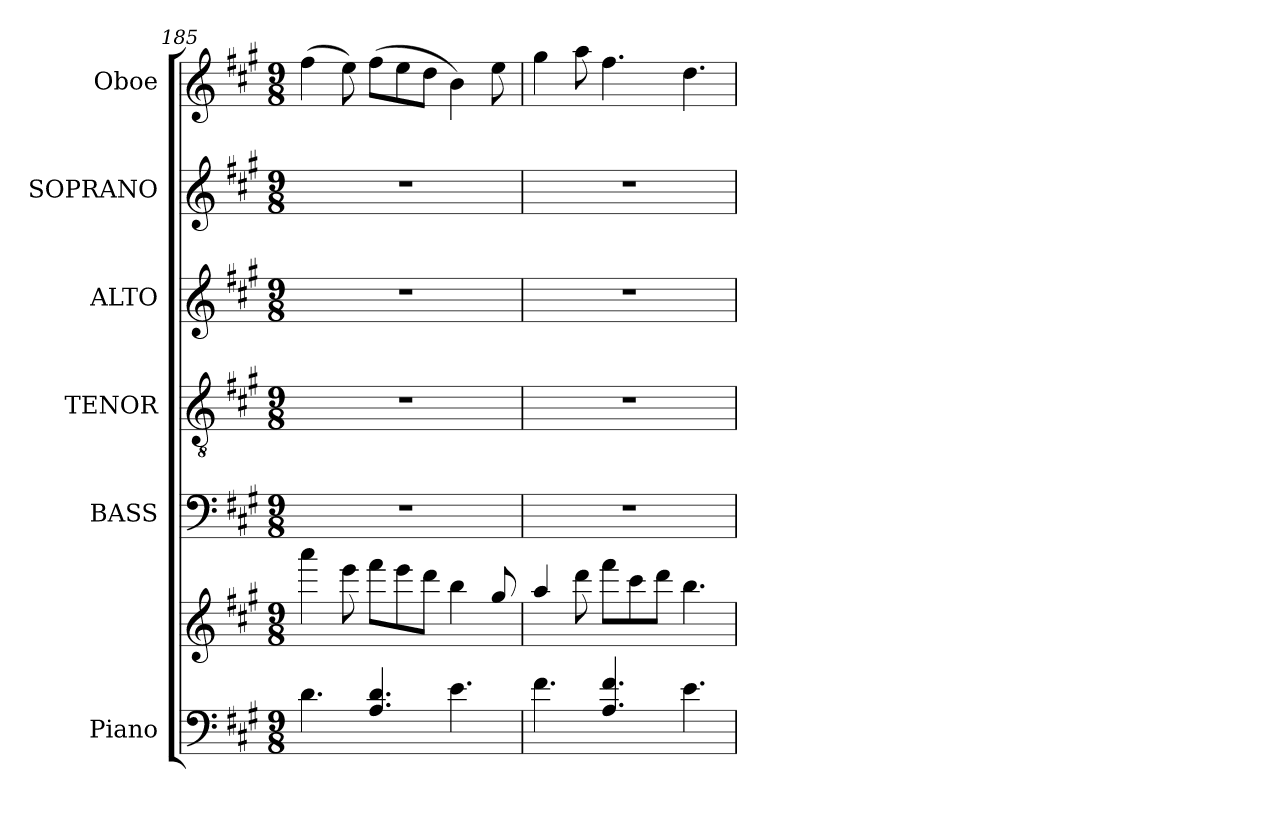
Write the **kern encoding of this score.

**kern	**kern	**kern	**kern	**kern	**kern	**kern
*part6	*part6	*part5	*part4	*part3	*part2	*part1
*staff7	*staff6	*staff5	*staff4	*staff3	*staff2	*staff1
*I"Piano	*	*I"BASS	*I"TENOR	*I"ALTO	*I"SOPRANO	*I"Oboe
*I'Pno.	*	*I'B.	*I'T.	*I'A.	*I'S.	*I'Ob.
*clefF4	*clefG2	*clefF4	*clefGv2	*clefG2	*clefG2	*clefG2
*	*	*	*ITrd7c12	*	*	*
*k[f#c#g#]	*k[f#c#g#]	*k[f#c#g#]	*k[f#c#g#]	*k[f#c#g#]	*k[f#c#g#]	*k[f#c#g#]
*A:	*A:	*A:	*A:	*A:	*A:	*A:
*M9/8	*M9/8	*M9/8	*M9/8	*M9/8	*M9/8	*M9/8
=185	=185	=185	=185	=185	=185	=185
!	!	!LO:N:vis=1	!LO:N:vis=1	!LO:N:vis=1	!LO:N:vis=1	!
4.di\	4aaai\	8%9r	8%9r	8%9r	8%9r	(4ff#i\
.	8eeei\	.	.	.	.	8eei\)
4.Ai/ 4.di	8fff#i\L	.	.	.	.	(8ff#i\L
.	8eeei\	.	.	.	.	8eei\
.	8dddi\J	.	.	.	.	8ddi\J
4.ei\	4bbi\	.	.	.	.	4bi\)
.	8gg#i/	.	.	.	.	8eei\
=186	=186	=186	=186	=186	=186	=186
!	!	!LO:N:vis=1	!LO:N:vis=1	!LO:N:vis=1	!LO:N:vis=1	!
4.f#i\	4aai/	8%9r	8%9r	8%9r	8%9r	4gg#i\
.	8dddi\	.	.	.	.	8aai\
4.Ai/ 4.f#i	8fff#i\L	.	.	.	.	4.ff#i\
.	8ccc#i\	.	.	.	.	.
.	8dddi\J	.	.	.	.	.
4.ei\	4.bbi\	.	.	.	.	4.ddi\
=	=	=	=	=	=	=
*-	*-	*-	*-	*-	*-	*-
